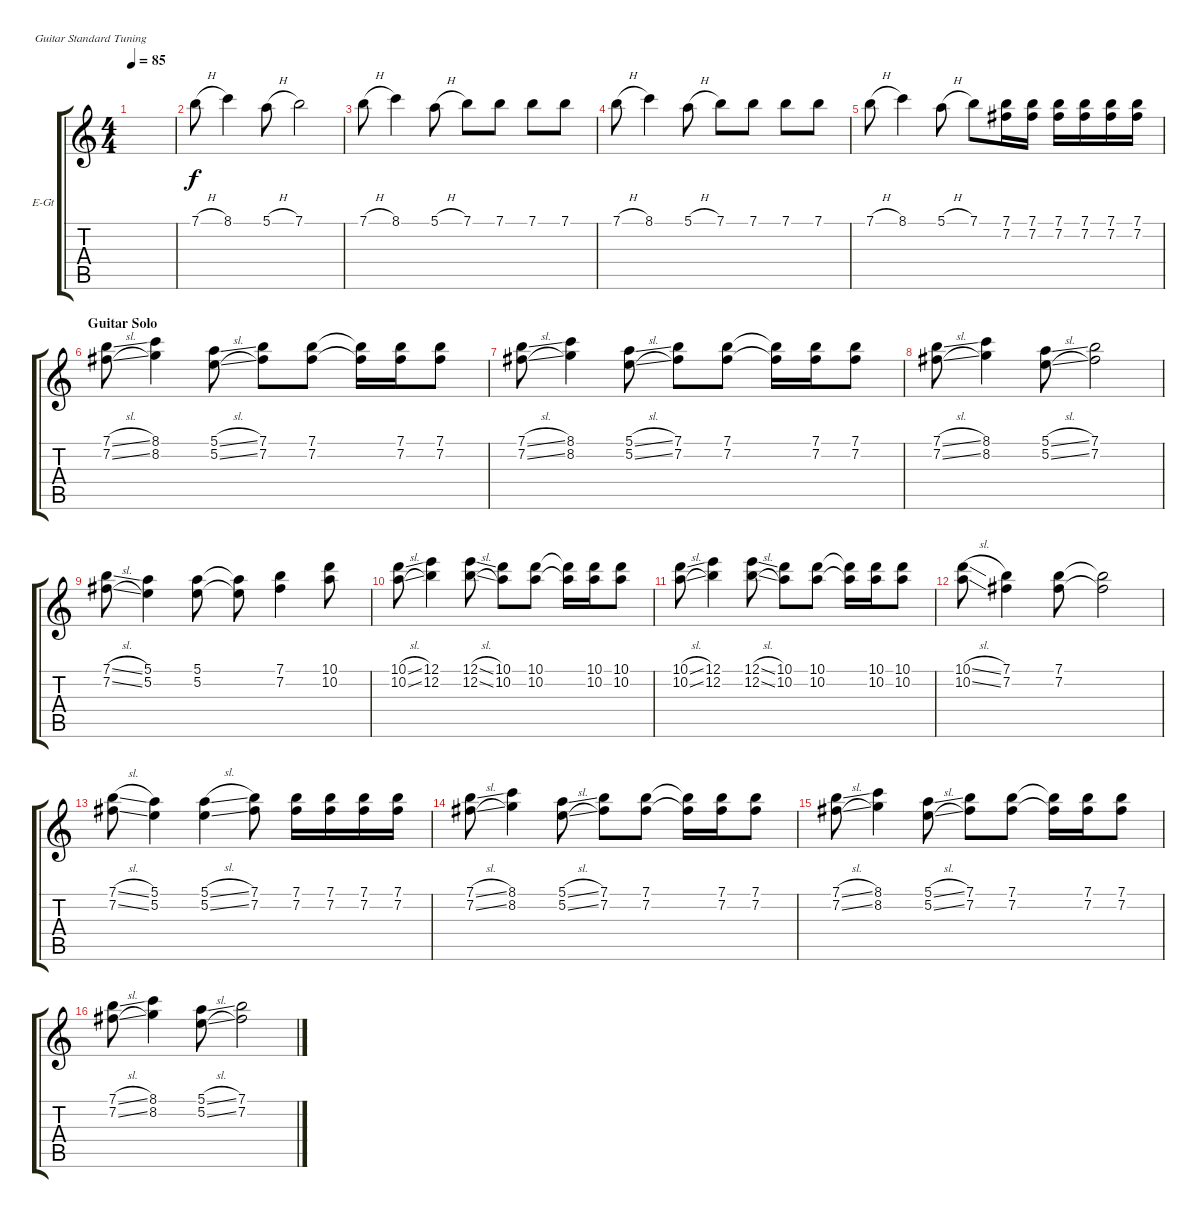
\defaultSystemsLayout 4
\bracketExtendMode groupsimilarinstruments
\firstSystemTrackNameOrientation horizontal
\otherSystemsTrackNameOrientation horizontal
\track ("Electric Guitar" "E-Gt") {instrument distortionguitar}
\staff {score tabs}
\tuning (E4 B3 G3 D3 A2 E2)
\ts (4 4)
\tempo 85
\clef g2
\ks c
|
7.1{h}.8 8.1.4 5.1{h}.8 7.1.2 |
7.1{h}.8 8.1.4 5.1{h}.8 7.1.8 7.1.8 7.1.8 7.1.8 |
7.1{h}.8 8.1.4 5.1{h}.8 7.1.8 7.1.8 7.1.8 7.1.8 |
7.1{h}.8 8.1.4 5.1{h}.8 7.1.8 (7.1 7.2).16 (7.1 7.2).16 (7.1 7.2).16 (7.1 7.2).16 (7.1 7.2).16 (7.1 7.2).16 |
\section ("" "Guitar Solo")
(7.1{sl} 7.2{sl}).8 (8.2 8.1).4 (5.1{sl} 5.2{sl}).8 (7.1 7.2).8 (7.2 7.1).8 (7.2{t} 7.1{t}).16 (7.1 7.2).16 (7.2 7.1).8 |
(7.1{sl} 7.2{sl}).8 (8.2 8.1).4 (5.1{sl} 5.2{sl}).8 (7.1 7.2).8 (7.2 7.1).8 (7.2{t} 7.1{t}).16 (7.1 7.2).16 (7.2 7.1).8 |
(7.1{sl} 7.2{sl}).8 (8.2 8.1).4 (5.1{sl} 5.2{sl}).8 (7.2 7.1).2 |
(7.1{sl} 7.2{sl}).8 (5.2 5.1).4 (5.1 5.2).8 (5.1{t} 5.2{t}).8 (7.2 7.1).4 (10.1 10.2).8 |
(10.1{sl} 10.2{sl}).8 (12.1 12.2).4 (12.1{sl} 12.2{sl}).8 (10.2 10.1).8 (10.2 10.1).8 (10.2{t} 10.1{t}).16 (10.1 10.2).16 (10.2 10.1).8 |
(10.1{sl} 10.2{sl}).8 (12.1 12.2).4 (12.1{sl} 12.2{sl}).8 (10.2 10.1).8 (10.2 10.1).8 (10.2{t} 10.1{t}).16 (10.1 10.2).16 (10.2 10.1).8 |
(10.2{sl} 10.1{sl}).8 (7.1 7.2).4 (7.2 7.1).8 (7.1{t} 7.2{t}).2 |
(7.2{sl} 7.1{sl}).8 (5.1 5.2).4 (5.2{sl} 5.1{sl}).4 (7.2 7.1).8 (7.2 7.1).16 (7.1 7.2).16 (7.2 7.1).16 (7.1 7.2).16 |
(7.1{sl} 7.2{sl}).8 (8.2 8.1).4 (5.1{sl} 5.2{sl}).8 (7.1 7.2).8 (7.2 7.1).8 (7.2{t} 7.1{t}).16 (7.1 7.2).16 (7.2 7.1).8 |
(7.1{sl} 7.2{sl}).8 (8.2 8.1).4 (5.1{sl} 5.2{sl}).8 (7.1 7.2).8 (7.2 7.1).8 (7.2{t} 7.1{t}).16 (7.1 7.2).16 (7.2 7.1).8 |
(7.1{sl} 7.2{sl}).8 (8.2 8.1).4 (5.1{sl} 5.2{sl}).8 (7.2 7.1).2
